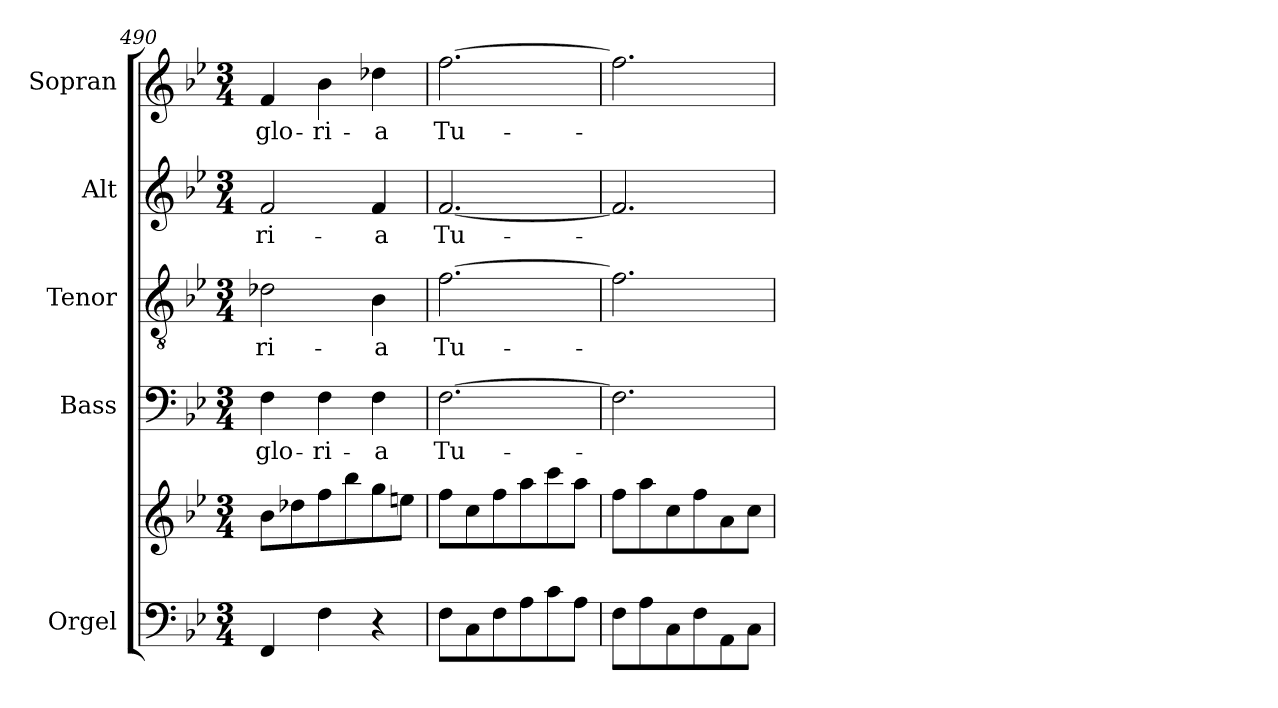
**kern	**kern	**kern	**text	**kern	**text	**kern	**text	**kern	**text
*part5	*part5	*part4	*part4	*part3	*part3	*part2	*part2	*part1	*part1
*staff6	*staff5	*staff4	*staff4	*staff3	*staff3	*staff2	*staff2	*staff1	*staff1
*I"Orgel	*	*I"Bass	*	*I"Tenor	*	*I"Alt	*	*I"Sopran	*
*I'Org.	*	*I'B.	*	*I'T.	*	*I'A.	*	*I'S.	*
*clefF4	*clefG2	*clefF4	*	*clefGv2	*	*clefG2	*	*clefG2	*
*k[b-e-]	*k[b-e-]	*k[b-e-]	*	*k[b-e-]	*	*k[b-e-]	*	*k[b-e-]	*
*B-:	*B-:	*B-:	*	*B-:	*	*B-:	*	*B-:	*
*M3/4	*M3/4	*M3/4	*	*M3/4	*	*M3/4	*	*M3/4	*
=490	=490	=490	=490	=490	=490	=490	=490	=490	=490
!	!	!	!LO:LY:b	!	!LO:LY:b	!	!LO:LY:b	!	!LO:LY:b
4FF/	8b-\L	4F\	glo-	2d-X\	-ri-	2f/	-ri-	4f/	glo-
.	8dd-X\	.	.	.	.	.	.	.	.
!	!	!	!LO:LY:b	!	!	!	!	!	!LO:LY:b
4F\	8ff\	4F\	-ri-	.	.	.	.	4b-\	-ri-
.	8bb-\	.	.	.	.	.	.	.	.
!	!	!	!LO:LY:b	!	!LO:LY:b	!	!LO:LY:b	!	!LO:LY:b
4r	8gg\	4F\	-a	4B-\	-a	4f/	-a	4dd-X\	-a
.	8een\J	.	.	.	.	.	.	.	.
!!LO:PB:g=z
=491	=491	=491	=491	=491	=491	=491	=491	=491	=491
!	!	!	!LO:LY:b	!	!LO:LY:b	!	!LO:LY:b	!	!LO:LY:b
8F\L	8ff\L	[2.F\	Tu-	[2.f\	Tu-	[2.f/	Tu-	[2.ff\	Tu-
8C\	8cc\	.	.	.	.	.	.	.	.
8F\	8ff\	.	.	.	.	.	.	.	.
8A\	8aa\	.	.	.	.	.	.	.	.
8c\	8ccc\	.	.	.	.	.	.	.	.
8A\J	8aa\J	.	.	.	.	.	.	.	.
=492	=492	=492	=492	=492	=492	=492	=492	=492	=492
8F\L	8ff\L	2.F\]	.	2.f\]	.	2.f/]	.	2.ff\]	.
8A\	8aa\	.	.	.	.	.	.	.	.
8C\	8cc\	.	.	.	.	.	.	.	.
8F\	8ff\	.	.	.	.	.	.	.	.
8AA\	8a\	.	.	.	.	.	.	.	.
8C\J	8cc\J	.	.	.	.	.	.	.	.
=	=	=	=	=	=	=	=	=	=
*-	*-	*-	*-	*-	*-	*-	*-	*-	*-
